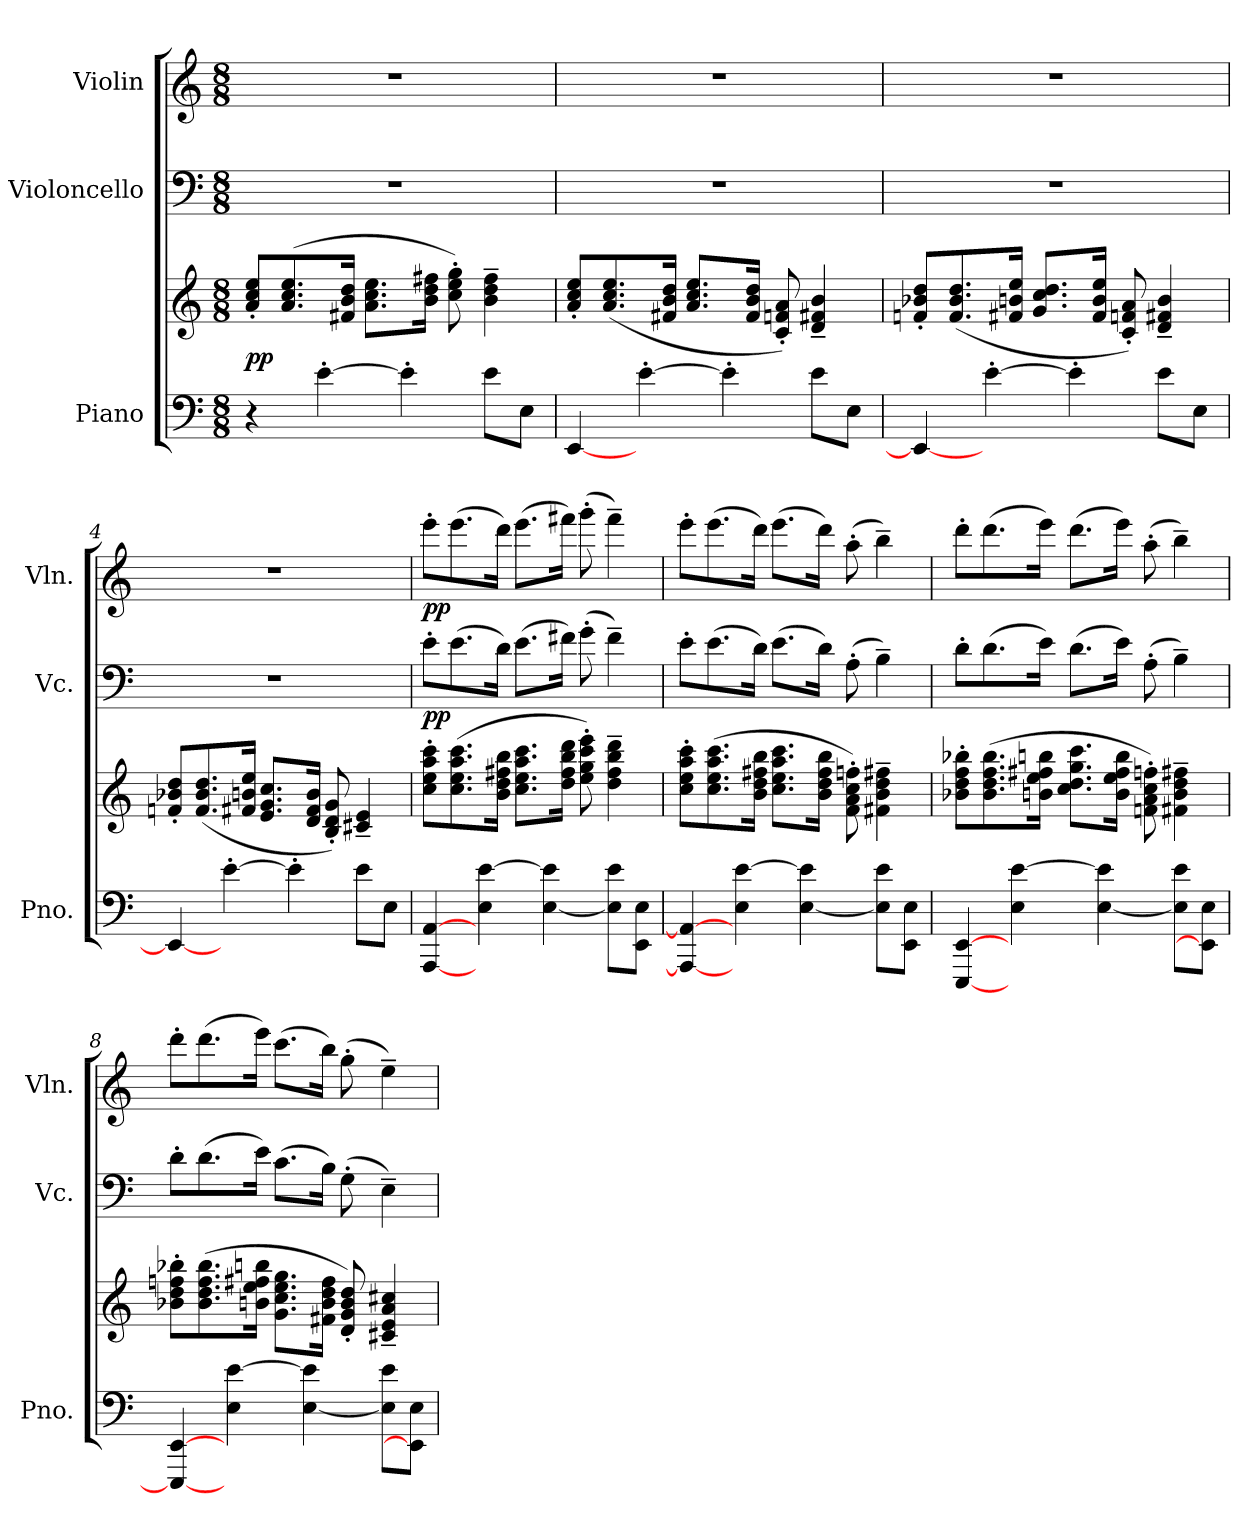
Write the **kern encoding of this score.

**kern	**kern	**dynam	**kern	**dynam	**kern	**dynam
*part3	*part3	*part3	*part2	*part2	*part1	*part1
*staff4	*staff3	*staff3/4	*staff2	*staff2	*staff1	*staff1
*I"Piano	*	*	*I"Violoncello	*	*I"Violin	*
*I'Pno.	*	*	*I'Vc.	*	*I'Vln.	*
!!LO:PB:g=z
*clefF4	*clefG2	*	*clefF4	*	*clefG2	*
*k[]	*k[]	*	*k[]	*	*k[]	*
*C:	*C:	*	*C:	*	*C:	*
*M8/8	*M8/8	*	*M8/8	*	*M8/8	*
*MM66	*MM66	*	*MM66	*	*MM66	*
=1	=1	=1	=1	=1	=1	=1
4r	8ai/' 8cci' 8eei'L	pp	1r	.	1r	.
.	(8.ai/ 8.cci 8.eei	.	.	.	.	.
[>4e'i\	.	.	.	.	.	.
.	16f#Xi/ 16bi 16ddiJk	.	.	.	.	.
.	8.ai\ 8.cci 8.eeiL	.	.	.	.	.
4e'i\]	.	.	.	.	.	.
.	16bi\ 16ddi 16ff#XiJk	.	.	.	.	.
.	8cci\' 8eei' 8ggi')	.	.	.	.	.
8ei\L	4bi\~ 4ddi~ 4ff#i~	.	.	.	.	.
8Ei\J	.	.	.	.	.	.
=2	=2	=2	=2	=2	=2	=2
[<4EEi/	8ai/' 8cci' 8eei'L	.	1r	.	1r	.
.	(8.ai/ 8.cci 8.eei	.	.	.	.	.
[>4e'i\	.	.	.	.	.	.
.	16f#Xi/ 16bi 16ddiJk	.	.	.	.	.
.	8.ai/ 8.cci 8.eeiL	.	.	.	.	.
4e'i\]	.	.	.	.	.	.
.	16f#i/ 16bi 16ddiJk	.	.	.	.	.
.	8ci/' 8fni' 8ai')	.	.	.	.	.
8ei\L	4di/~ 4f#Xi~ 4bi~	.	.	.	.	.
8Ei\J	.	.	.	.	.	.
=3	=3	=3	=3	=3	=3	=3
4EEi/_<	8fni/' 8b-Xi' 8ddi'L	.	1r	.	1r	.
.	(8.fi/ 8.b-i 8.ddi	.	.	.	.	.
[>4e'i\	.	.	.	.	.	.
.	16f#Xi/ 16bni 16eeiJk	.	.	.	.	.
.	8.gi/ 8.cci 8.ddiL	.	.	.	.	.
4e'i\]	.	.	.	.	.	.
.	16f#i/ 16bi 16eeiJk	.	.	.	.	.
.	8ci/' 8fni' 8ai')	.	.	.	.	.
8ei\L	4di/~ 4f#Xi~ 4bi~	.	.	.	.	.
8Ei\J	.	.	.	.	.	.
=4	=4	=4	=4	=4	=4	=4
4EEi/_<	8fni/' 8b-Xi' 8ddi'L	.	1r	.	1r	.
.	(8.fi/ 8.b-i 8.ddi	.	.	.	.	.
[>4e'i\	.	.	.	.	.	.
.	16f#Xi/ 16bni 16eeiJk	.	.	.	.	.
.	8.ei/ 8.gi 8.cciL	.	.	.	.	.
4e'i\]	.	.	.	.	.	.
.	16di/ 16f#i 16biJk	.	.	.	.	.
.	8Bi/' 8di' 8gi')	.	.	.	.	.
8ei\L	4c#Xi/~ 4ei~	.	.	.	.	.
8Ei\J	.	.	.	.	.	.
!!LO:LB:g=z
=5	=5	=5	=5	=5	=5	=5
[<4AAAi/ [<4AAi	8cci\' 8eei' 8aai' 8ccci'L	.	8e'i\L	pp	8eee'i\L	pp
.	(8.cci\ 8.eei 8.aai 8.ccci	.	(8.ei\	.	(8.eeei\	.
4Ei\ [>4ei	.	.	.	.	.	.
.	16bi\ 16ddi 16ff#Xi 16bbiJk	.	16di\Jk)	.	16dddi\Jk)	.
.	8.cci\ 8.eei 8.aai 8.ccciL	.	(8.ei\L	.	(8.eeei\L	.
[<4Ei\ 4ei]	.	.	.	.	.	.
.	16ddi\ 16ff#i 16bbi 16dddiJk	.	16f#Xi\Jk)	.	16fff#Xi\Jk)	.
.	8eei\' 8ggi' 8ccci' 8eeei')	.	(8g'i\	.	(8ggg'i\	.
8Ei\] 8eiL	4ddi\~ 4ff#i~ 4bbi~ 4dddi~	.	4f#~i\)	.	4fff#~i\)	.
8EEi\ 8EiJ	.	.	.	.	.	.
=6	=6	=6	=6	=6	=6	=6
4AAAi/_< 4AAi_<	8cci\' 8eei' 8aai' 8ccci'L	.	8e'i\L	.	8eee'i\L	.
.	(8.cci\ 8.eei 8.aai 8.ccci	.	(8.ei\	.	(8.eeei\	.
4Ei\ [>4ei	.	.	.	.	.	.
.	16bi\ 16ddi 16ff#Xi 16bbiJk	.	16di\Jk)	.	16dddi\Jk)	.
.	8.cci\ 8.eei 8.aai 8.ccciL	.	(8.ei\L	.	(8.eeei\L	.
[<4Ei\ 4ei]	.	.	.	.	.	.
.	16bi\ 16ddi 16ff#i 16bbiJk	.	16di\Jk)	.	16dddi\Jk)	.
.	8fi\' 8ai' 8cci' 8ffni')	.	(8A'i\	.	(8aa'i\	.
8Ei\] 8eiL	4f#Xi\~ 4bi~ 4ddi~ 4ff#Xi~	.	4B~i\)	.	4bb~i\)	.
8EEi\ 8EiJ	.	.	.	.	.	.
=7	=7	=7	=7	=7	=7	=7
[<4EEEi/ [<4EEi	8b-Xi\' 8ddi' 8ffi' 8bb-Xi'L	.	8d'i\L	.	8ddd'i\L	.
.	(8.b-i\ 8.ddi 8.ffi 8.bb-i	.	(8.di\	.	(8.dddi\	.
4Ei\ [>4ei	.	.	.	.	.	.
.	16bni\ 16eei 16ff#Xi 16bbniJk	.	16ei\Jk)	.	16eeei\Jk)	.
.	8.cci\ 8.ddi 8.ggi 8.ccciL	.	(8.di\L	.	(8.dddi\L	.
[<4Ei\ 4ei]	.	.	.	.	.	.
.	16bi\ 16eei 16ff#i 16bbiJk	.	16ei\Jk)	.	16eeei\Jk)	.
.	8fni\' 8ai' 8cci' 8ffni')	.	(8A'i\	.	(8aa'i\	.
8Ei\] 8eiL	4f#Xi\~ 4bi~ 4ddi~ 4ff#Xi~	.	4B~i\)	.	4bb~i\)	.
8EEi\] 8EiJ	.	.	.	.	.	.
=8	=8	=8	=8	=8	=8	=8
4EEEi/_< [<4EEi	8b-Xi\' 8ddi' 8ffni' 8bb-Xi'L	.	8d'i\L	.	8ddd'i\L	.
.	(8.b-i\ 8.ddi 8.ffi 8.bb-i	.	(8.di\	.	(8.dddi\	.
4Ei\ [>4ei	.	.	.	.	.	.
.	16bni\ 16eei 16ff#Xi 16bbniJk	.	16ei\Jk)	.	16eeei\Jk)	.
.	8.gi\ 8.cci 8.eei 8.ggiL	.	(8.ci\L	.	(8.ccci\L	.
[<4Ei\ 4ei]	.	.	.	.	.	.
.	16f#Xi\ 16bi 16ddi 16ff#iJk	.	16Bi\Jk)	.	16bbi\Jk)	.
.	8di/' 8gi' 8bi' 8ddi')	.	(8G'i\	.	(8gg'i\	.
8Ei\] 8eiL	4c#Xi/~ 4ei~ 4ai~ 4cc#Xi~	.	4E~i\)	.	4ee~i\)	.
8EEi\] 8EiJ	.	.	.	.	.	.
=	=	=	=	=	=	=
*-	*-	*-	*-	*-	*-	*-
